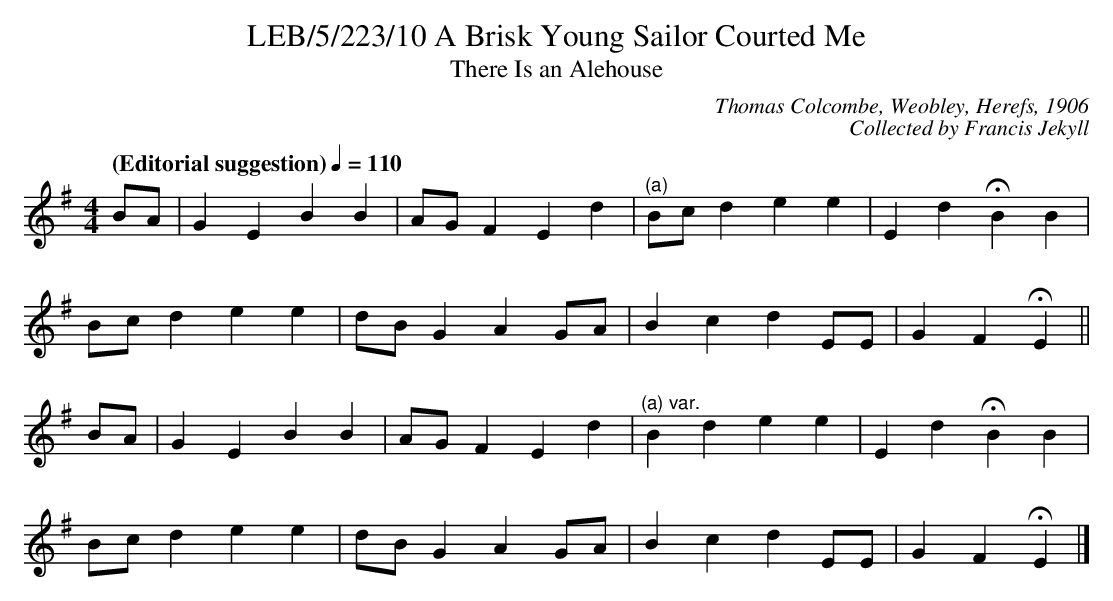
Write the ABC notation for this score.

X:1
T:LEB/5/223/10 A Brisk Young Sailor Courted Me
T:There Is an Alehouse
C:Thomas Colcombe, Weobley, Herefs, 1906
C:Collected by Francis Jekyll
L:1/4
Q:"(Editorial suggestion)" 1/4=110
M:4/4
K:G
B/2A/2 | G E B B | A/2G/2 F E d | "^(a)"B/2c/2 d e e | E d HB B |
B/2c/2 d e e | d/2B/2 G A G/2A/2 | B c d E/2E/2 | G F HE ||
B/2A/2 | G E B B | A/2G/2 F E d | "^(a) var."B d e e | E d HB B |
B/2c/2 d e e | d/2B/2 G A G/2A/2 | B c d E/2E/2 | G F HE |]
